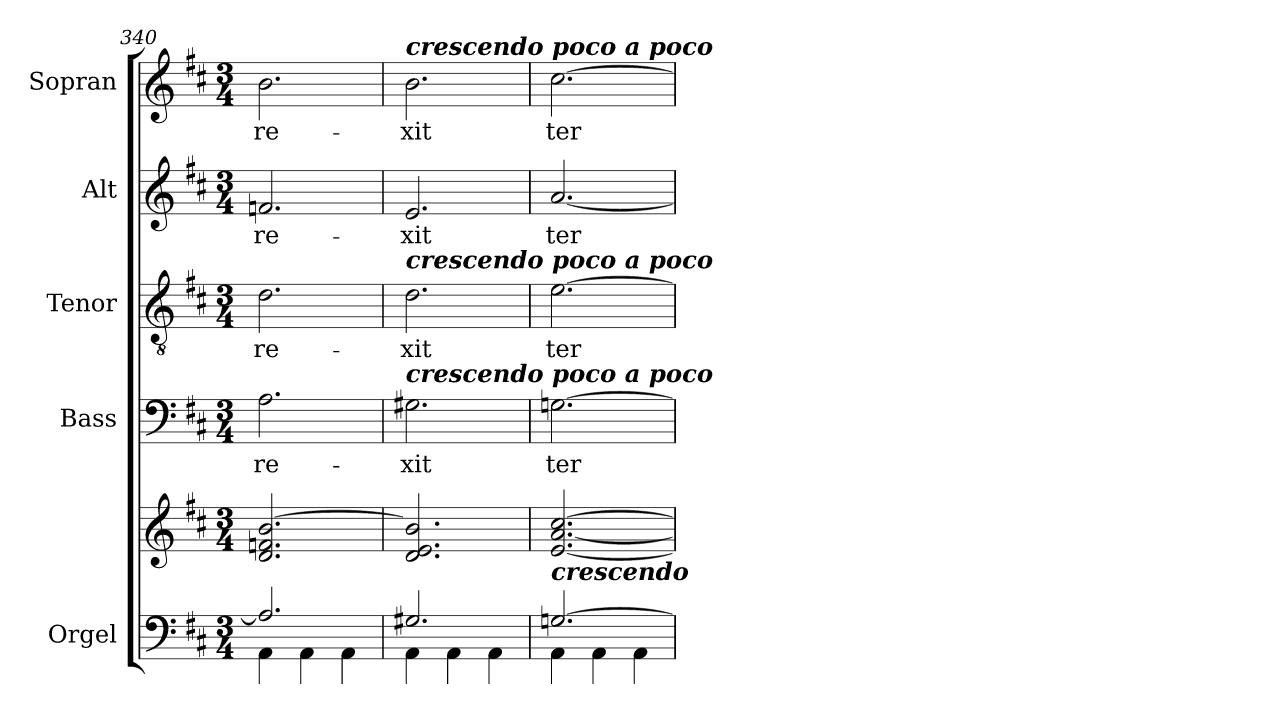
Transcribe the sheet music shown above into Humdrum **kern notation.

**kern	**kern	**kern	**text	**kern	**text	**kern	**text	**kern	**text
*part5	*part5	*part4	*part4	*part3	*part3	*part2	*part2	*part1	*part1
*staff6	*staff5	*staff4	*staff4	*staff3	*staff3	*staff2	*staff2	*staff1	*staff1
*I"Orgel	*	*I"Bass	*	*I"Tenor	*	*I"Alt	*	*I"Sopran	*
*I'Org.	*	*I'B	*	*I'T	*	*I'A	*	*I'S	*
*clefF4	*clefG2	*clefF4	*	*clefGv2	*	*clefG2	*	*clefG2	*
*k[f#c#]	*k[f#c#]	*k[f#c#]	*	*k[f#c#]	*	*k[f#c#]	*	*k[f#c#]	*
*D:	*D:	*D:	*	*D:	*	*D:	*	*D:	*
*M3/4	*M3/4	*M3/4	*	*M3/4	*	*M3/4	*	*M3/4	*
=340	=340	=340	=340	=340	=340	=340	=340	=340	=340
*^	*	*	*	*	*	*	*	*	*
!	!	!	!	!LO:LY:b	!	!LO:LY:b	!	!LO:LY:b	!	!LO:LY:b
2.A/]	4AA\	2.d/ 2.fn/ [2.b/	2.A\	-re-	2.d\	-re-	2.fn/	-re-	2.b\	-re-
.	4AA\	.	.	.	.	.	.	.	.	.
.	4AA\	.	.	.	.	.	.	.	.	.
=341	=341	=341	=341	=341	=341	=341	=341	=341	=341	=341
!	!	!	!	!	!	!	!	!	!LO:TX:a:Bi:t=crescendo poco a poco	!
!	!	!	!	!	!LO:TX:a:Bi:t=crescendo poco a poco	!	!	!	!	!
!	!	!	!LO:TX:a:Bi:t=crescendo poco a poco	!	!	!	!	!	!	!
!	!	!	!	!LO:LY:b	!	!LO:LY:b	!	!LO:LY:b	!	!LO:LY:b
2.G#X/	4AA\	2.d/ 2.e/ 2.b/]	2.G#X\	-xit	2.d\	-xit	2.e/	-xit	2.b\	-xit
.	4AA\	.	.	.	.	.	.	.	.	.
.	4AA\	.	.	.	.	.	.	.	.	.
=342	=342	=342	=342	=342	=342	=342	=342	=342	=342	=342
!	!	!LO:TX:b:Bi:t=crescendo	!	!	!	!	!	!	!	!
!	!	!	!	!LO:LY:b	!	!LO:LY:b	!	!LO:LY:b	!	!LO:LY:b
[>2.Gn/	4AA\	[2.e/ [2.a/ [2.cc#/	[2.Gn\	ter-	[2.e\	ter-	[2.a/	ter-	[2.cc#\	ter-
.	4AA\	.	.	.	.	.	.	.	.	.
.	4AA\	.	.	.	.	.	.	.	.	.
*v	*v	*	*	*	*	*	*	*	*	*
=	=	=	=	=	=	=	=	=	=
*-	*-	*-	*-	*-	*-	*-	*-	*-	*-
